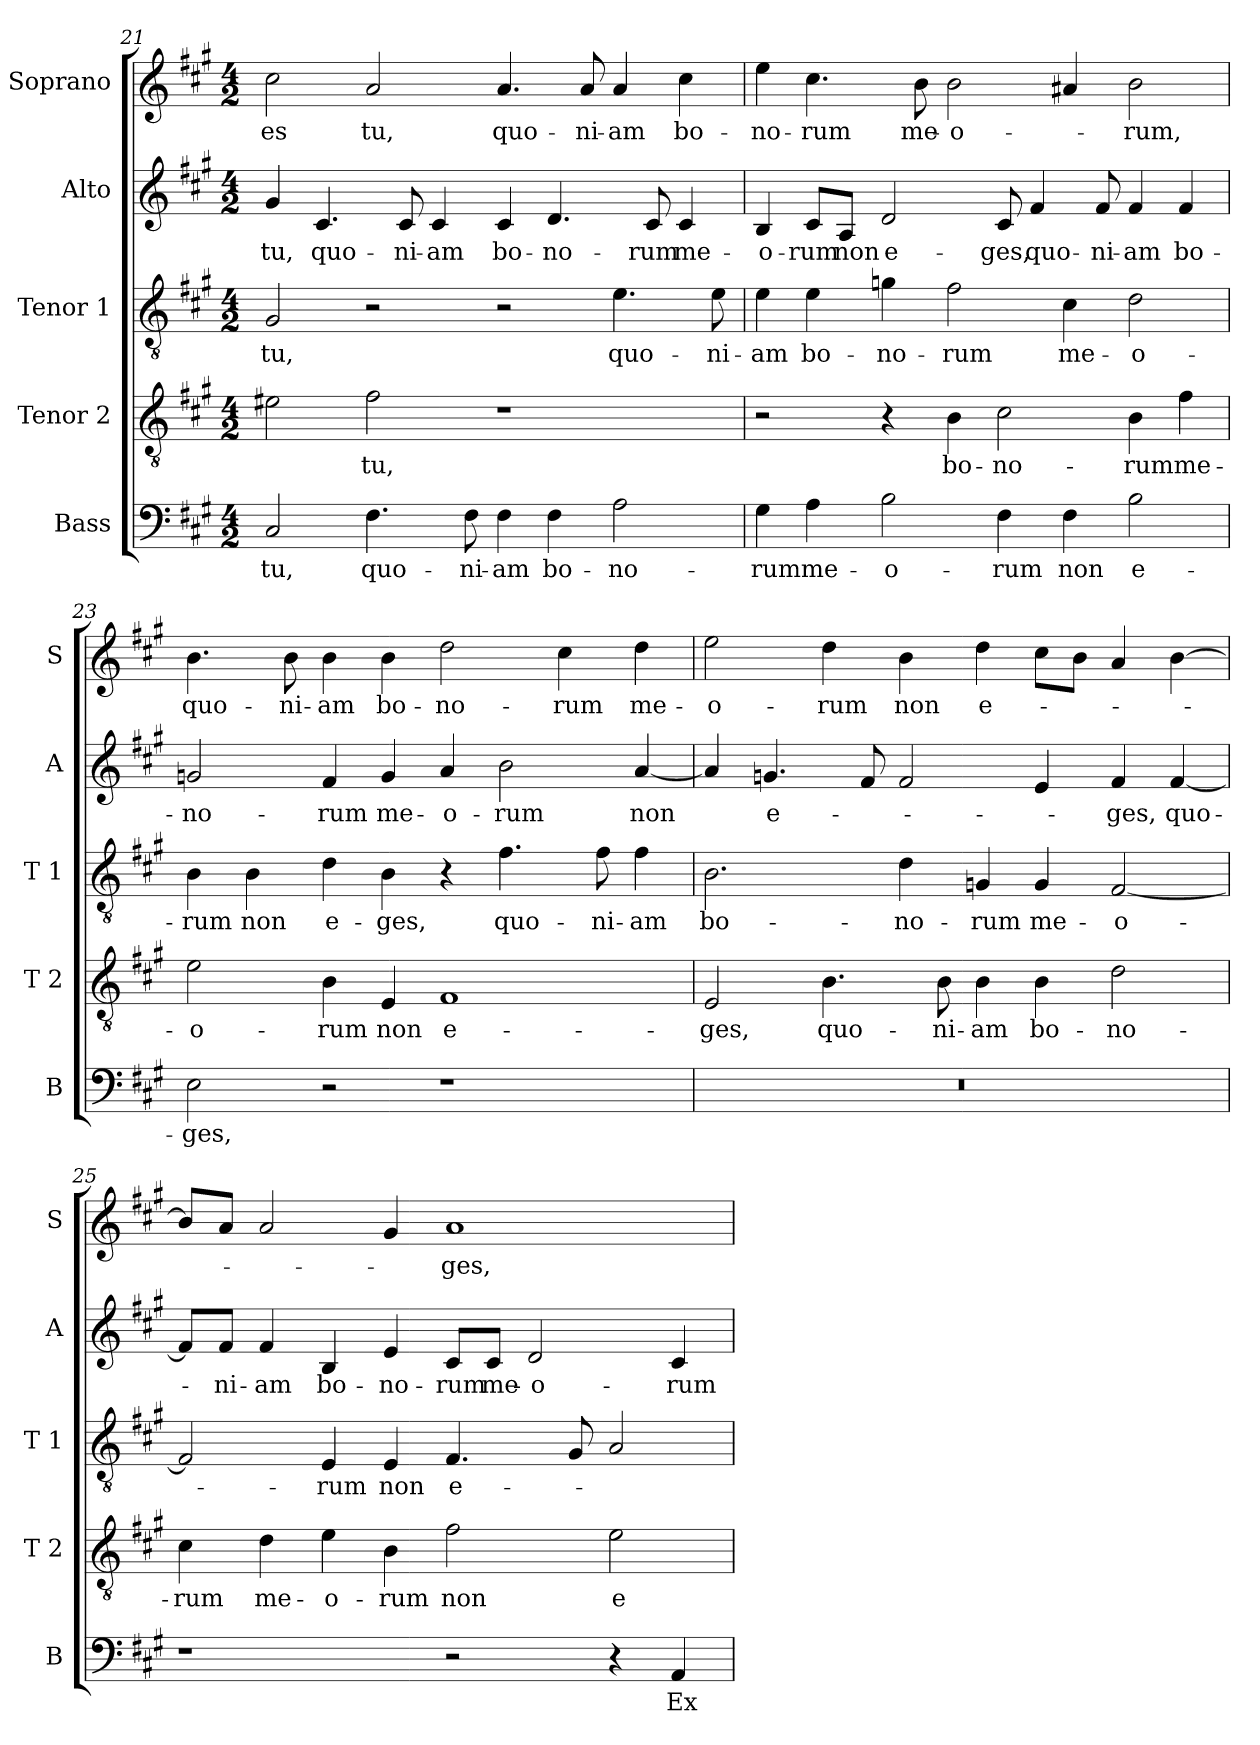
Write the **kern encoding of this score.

**kern	**text	**kern	**text	**kern	**text	**kern	**text	**kern	**text
*part5	*part5	*part4	*part4	*part3	*part3	*part2	*part2	*part1	*part1
*staff5	*staff5	*staff4	*staff4	*staff3	*staff3	*staff2	*staff2	*staff1	*staff1
*I"Bass	*	*I"Tenor 2	*	*I"Tenor 1	*	*I"Alto	*	*I"Soprano	*
*I'B	*	*I'T 2	*	*I'T 1	*	*I'A	*	*I'S	*
*clefF4	*	*clefGv2	*	*clefGv2	*	*clefG2	*	*clefG2	*
*k[f#c#g#]	*	*k[f#c#g#]	*	*k[f#c#g#]	*	*k[f#c#g#]	*	*k[f#c#g#]	*
*A:	*	*A:	*	*A:	*	*A:	*	*A:	*
*M4/2	*	*M4/2	*	*M4/2	*	*M4/2	*	*M4/2	*
=21	=21	=21	=21	=21	=21	=21	=21	=21	=21
!	!LO:LY:b	!	!	!	!LO:LY:b	!	!LO:LY:b	!	!LO:LY:b
2C#/	tu,	2e#X\	.	2G#/	tu,	4g#/	tu,	2cc#\	es
!	!	!	!	!	!	!	!LO:LY:b	!	!
.	.	.	.	.	.	4.c#/	quo-	.	.
!	!LO:LY:b	!	!LO:LY:b	!	!	!	!	!	!LO:LY:b
4.F#\	quo-	2f#\	tu,	2r	.	.	.	2a/	tu,
!	!	!	!	!	!	!	!LO:LY:b	!	!
.	.	.	.	.	.	8c#/	-ni-	.	.
!	!	!	!	!	!	!	!LO:LY:b	!	!
.	.	.	.	.	.	4c#/	-am	.	.
!	!LO:LY:b	!	!	!	!	!	!	!	!
8F#\	-ni-	.	.	.	.	.	.	.	.
!	!LO:LY:b	!	!	!	!	!	!LO:LY:b	!	!LO:LY:b
4F#\	-am	1r	.	2r	.	4c#/	bo-	4.a/	quo-
!	!LO:LY:b	!	!	!	!	!	!LO:LY:b	!	!
4F#\	bo-	.	.	.	.	4.d/	-no-	.	.
!	!	!	!	!	!	!	!	!	!LO:LY:b
.	.	.	.	.	.	.	.	8a/	-ni-
!	!LO:LY:b	!	!	!	!LO:LY:b	!	!	!	!LO:LY:b
2A\	-no-	.	.	4.e\	quo-	.	.	4a/	-am
!	!	!	!	!	!	!	!LO:LY:b	!	!
.	.	.	.	.	.	8c#/	-rum	.	.
!	!	!	!	!	!	!	!LO:LY:b	!	!LO:LY:b
.	.	.	.	.	.	4c#/	me-	4cc#\	bo-
!	!	!	!	!	!LO:LY:b	!	!	!	!
.	.	.	.	8e\	-ni-	.	.	.	.
!!LO:LB:g=z
=22	=22	=22	=22	=22	=22	=22	=22	=22	=22
!	!LO:LY:b	!	!	!	!LO:LY:b	!	!LO:LY:b	!	!LO:LY:b
4G#\	-rum	2r	.	4e\	-am	4B/	-o-	4ee\	-no-
!	!LO:LY:b	!	!	!	!LO:LY:b	!	!LO:LY:b	!	!LO:LY:b
4A\	me-	.	.	4e\	bo-	8c#/L	-rum	4.cc#\	-rum
!	!	!	!	!	!	!	!LO:LY:b	!	!
.	.	.	.	.	.	8A/J	non	.	.
!	!LO:LY:b	!	!	!	!LO:LY:b	!	!LO:LY:b	!	!
2B\	-o-	4r	.	4gn\	-no-	2d/	e-	.	.
!	!	!	!	!	!	!	!	!	!LO:LY:b
.	.	.	.	.	.	.	.	8b\	me-
!	!	!	!LO:LY:b	!	!LO:LY:b	!	!	!	!LO:LY:b
.	.	4B\	bo-	2f#\	-rum	.	.	2b\	-o-
!	!LO:LY:b	!	!LO:LY:b	!	!	!	!LO:LY:b	!	!
4F#\	-rum	2c#\	-no-	.	.	8c#/	-ges,	.	.
!	!	!	!	!	!	!	!LO:LY:b	!	!
.	.	.	.	.	.	4f#/	quo-	.	.
!	!LO:LY:b	!	!	!	!LO:LY:b	!	!	!	!
4F#\	non	.	.	4c#\	me-	.	.	4a#X/	.
!	!	!	!	!	!	!	!LO:LY:b	!	!
.	.	.	.	.	.	8f#/	-ni-	.	.
!	!LO:LY:b	!	!LO:LY:b	!	!LO:LY:b	!	!LO:LY:b	!	!LO:LY:b
2B\	e-	4B\	-rum	2d\	-o-	4f#/	-am	2b\	-rum,
!	!	!	!LO:LY:b	!	!	!	!LO:LY:b	!	!
.	.	4f#\	me-	.	.	4f#/	bo-	.	.
=23	=23	=23	=23	=23	=23	=23	=23	=23	=23
!	!LO:LY:b	!	!LO:LY:b	!	!LO:LY:b	!	!LO:LY:b	!	!LO:LY:b
2E\	-ges,	2e\	-o-	4B\	-rum	2gn/	-no-	4.b\	quo-
!	!	!	!	!	!LO:LY:b	!	!	!	!
.	.	.	.	4B\	non	.	.	.	.
!	!	!	!	!	!	!	!	!	!LO:LY:b
.	.	.	.	.	.	.	.	8b\	-ni-
!	!	!	!LO:LY:b	!	!LO:LY:b	!	!LO:LY:b	!	!LO:LY:b
2r	.	4B\	-rum	4d\	e-	4f#/	-rum	4b\	-am
!	!	!	!LO:LY:b	!	!LO:LY:b	!	!LO:LY:b	!	!LO:LY:b
.	.	4E/	non	4B\	-ges,	4g/	me-	4b\	bo-
!	!	!	!LO:LY:b	!	!	!	!LO:LY:b	!	!LO:LY:b
1r	.	1F#	e-	4r	.	4a/	-o-	2dd\	-no-
!	!	!	!	!	!LO:LY:b	!	!LO:LY:b	!	!
.	.	.	.	4.f#\	quo-	2b\	-rum	.	.
!	!	!	!	!	!	!	!	!	!LO:LY:b
.	.	.	.	.	.	.	.	4cc#\	-rum
!	!	!	!	!	!LO:LY:b	!	!	!	!
.	.	.	.	8f#\	-ni-	.	.	.	.
!	!	!	!	!	!LO:LY:b	!	!LO:LY:b	!	!LO:LY:b
.	.	.	.	4f#\	-am	[4a/	non	4dd\	me-
=24	=24	=24	=24	=24	=24	=24	=24	=24	=24
!	!	!	!LO:LY:b	!	!LO:LY:b	!	!	!	!LO:LY:b
0r	.	2E/	-ges,	2.B\	bo-	4a/]	.	2ee\	-o-
!	!	!	!	!	!	!	!LO:LY:b	!	!
.	.	.	.	.	.	4.gn/	e-	.	.
!	!	!	!LO:LY:b	!	!	!	!	!	!LO:LY:b
.	.	4.B\	quo-	.	.	.	.	4dd\	-rum
.	.	.	.	.	.	8f#/	.	.	.
!	!	!	!	!	!LO:LY:b	!	!	!	!LO:LY:b
.	.	.	.	4d\	-no-	2f#/	.	4b\	non
!	!	!	!LO:LY:b	!	!	!	!	!	!
.	.	8B\	-ni-	.	.	.	.	.	.
!	!	!	!LO:LY:b	!	!LO:LY:b	!	!	!	!LO:LY:b
.	.	4B\	-am	4Gn/	-rum	.	.	4dd\	e-
!	!	!	!LO:LY:b	!	!LO:LY:b	!	!	!	!
.	.	4B\	bo-	4G/	me-	4e/	.	8cc#\L	.
.	.	.	.	.	.	.	.	8b\J	.
!	!	!	!LO:LY:b	!	!LO:LY:b	!	!LO:LY:b	!	!
.	.	2d\	-no-	[2F#/	-o-	4f#/	-ges,	4a/	.
!	!	!	!	!	!	!	!LO:LY:b	!	!
.	.	.	.	.	.	[4f#/	quo-	[4b\	.
!!LO:LB:g=z
=25	=25	=25	=25	=25	=25	=25	=25	=25	=25
!	!	!	!LO:LY:b	!	!	!	!	!	!
1r	.	4c#\	-rum	2F#/]	.	8f#/L]	.	8b/L]	.
!	!	!	!	!	!	!	!LO:LY:b	!	!
.	.	.	.	.	.	8f#/J	-ni-	8a/J	.
!	!	!	!LO:LY:b	!	!	!	!LO:LY:b	!	!
.	.	4d\	me-	.	.	4f#/	-am	2a/	.
!	!	!	!LO:LY:b	!	!LO:LY:b	!	!LO:LY:b	!	!
.	.	4e\	-o-	4E/	-rum	4B/	bo-	.	.
!	!	!	!LO:LY:b	!	!LO:LY:b	!	!LO:LY:b	!	!
.	.	4B\	-rum	4E/	non	4e/	-no-	4g#/	.
!	!	!	!LO:LY:b	!	!LO:LY:b	!	!LO:LY:b	!	!LO:LY:b
2r	.	2f#\	non	4.F#/	e-	8c#/L	-rum	1a	-ges,
!	!	!	!	!	!	!	!LO:LY:b	!	!
.	.	.	.	.	.	8c#/J	me-	.	.
!	!	!	!	!	!	!	!LO:LY:b	!	!
.	.	.	.	.	.	2d/	-o-	.	.
.	.	.	.	8G#/	.	.	.	.	.
!	!	!	!LO:LY:b	!	!	!	!	!	!
4r	.	2e\	e-	2A/	.	.	.	.	.
!	!LO:LY:b	!	!	!	!	!	!LO:LY:b	!	!
4AA/	Ex-	.	.	.	.	4c#/	-rum	.	.
=	=	=	=	=	=	=	=	=	=
*-	*-	*-	*-	*-	*-	*-	*-	*-	*-
